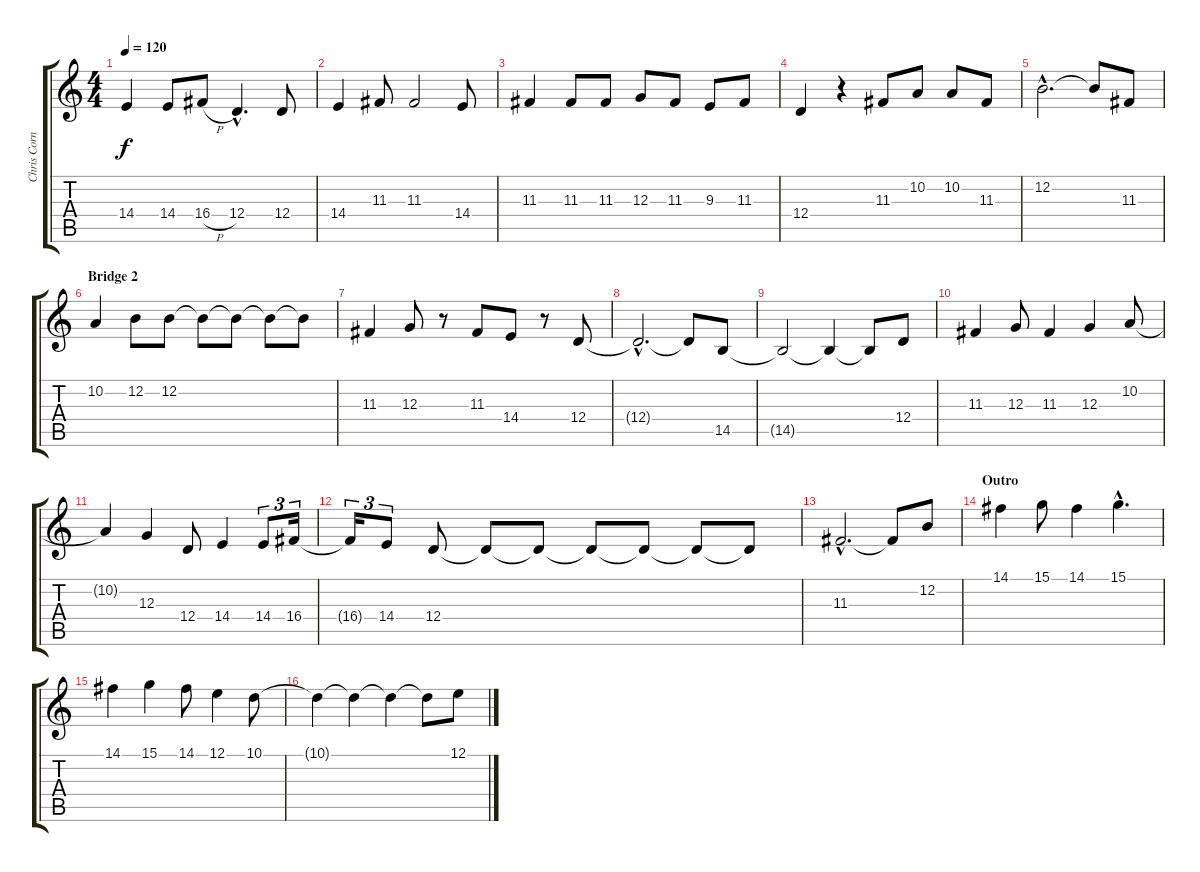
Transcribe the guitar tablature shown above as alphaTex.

\track ("Chris Cornell" "Chris Corn") {instrument cello}
\staff {score tabs}
\tuning (E4 B3 G3 D3 A2 E2) {hide}
\ts (4 4)
\tempo 120
\clef g2
\ks c
14.4.4{dy f} 14.4.8 16.4{h}.8 12.4{hac}.4{d} 12.4.8 |
14.4.4 11.3.8 11.3.2 14.4.8 |
11.3.4 11.3.8 11.3.8 12.3.8 11.3.8 9.3.8 11.3.8 |
12.4.4 r.4 11.3.8 10.2.8 10.2.8 11.3.8 |
12.2{hac}.2{d} 12.2{t}.8 11.3.8 |
\section ("" "Bridge 2")
10.2.4 12.2.8 12.2.8 12.2{t}.8 12.2{t}.8 12.2{t}.8 12.2{t}.8 |
11.3.4 12.3.8 r.8 11.3.8 14.4.8 r.8 12.4.8 |
12.4{hac t}.2{d} 12.4{t}.8 14.5.8 |
14.5{t}.2 14.5{t}.4 14.5{t}.8 12.4.8 |
11.3.4 12.3.8 11.3.4 12.3.4 10.2.8 |
10.2{t}.4 12.3.4 12.4.8 14.4.4 14.4.8{tu (3 2)} 16.4.16{tu (3 2)} |
16.4{t}.16{tu (3 2)} 14.4.8{tu (3 2)} 12.4.8 12.4{t}.8 12.4{t}.8 12.4{t}.8 12.4{t}.8 12.4{t}.8 12.4{t}.8 |
11.3{hac}.2{d volume 16} 11.3{t}.8 12.2.8 |
\section ("" "Outro")
14.1.4 15.1.8 14.1.4 15.1{hac}.4{d} |
14.1.4 15.1.4 14.1.8 12.1.4 10.1.8 |
10.1{t}.4 10.1{t}.4 10.1{t}.4 10.1{t}.8 12.1.8
